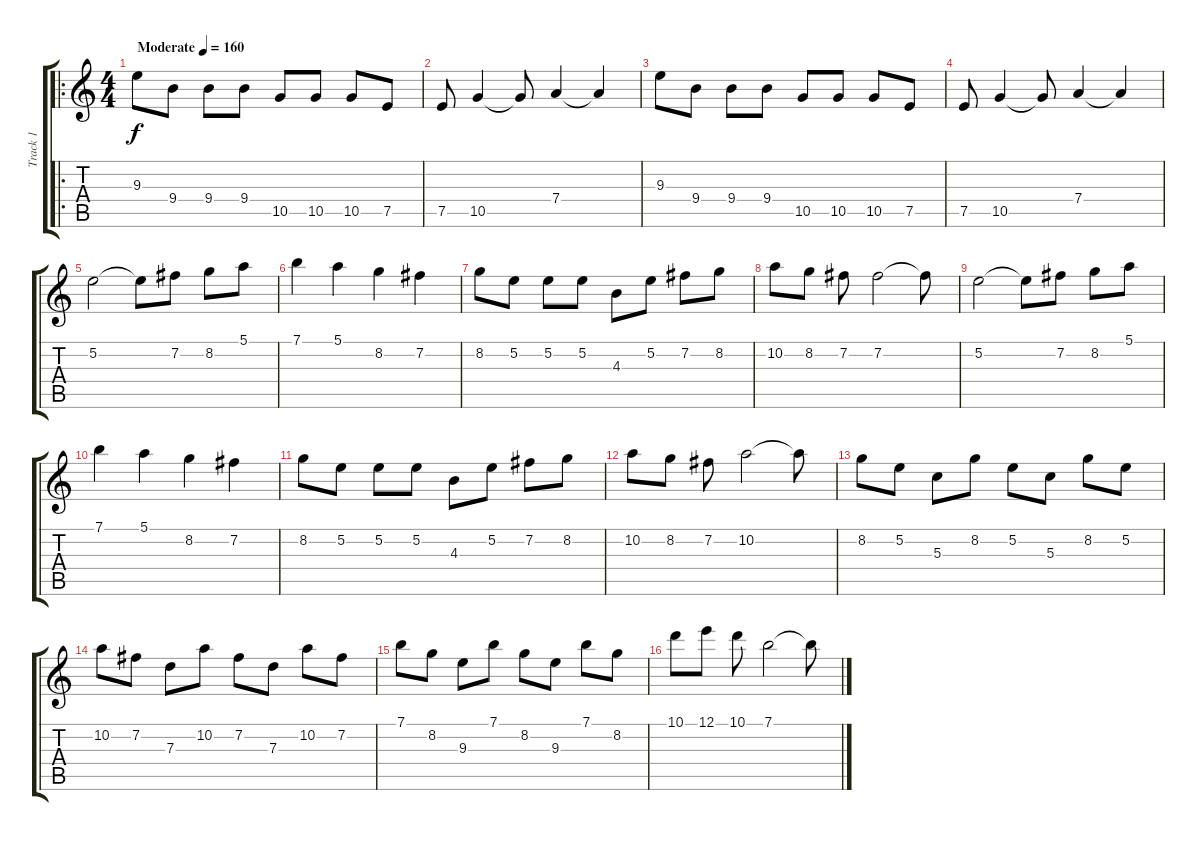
\track ("Track 1" "Track 1") {instrument overdrivenguitar}
\staff {score tabs}
\tuning (E4 B3 G3 D3 A2 E2) {hide}
\ro
\ts (4 4)
\tempo (160 "Moderate")
\clef g2
\ks c
9.3.8{dy f instrument overdrivenguitar} 9.4.8 9.4.8 9.4.8 10.5.8 10.5.8 10.5.8 7.5.8 |
7.5.8 10.5.4 10.5{t}.8 7.4.4 7.4{t}.4 |
9.3.8 9.4.8 9.4.8 9.4.8 10.5.8 10.5.8 10.5.8 7.5.8 |
7.5.8 10.5.4 10.5{t}.8 7.4.4 7.4{t}.4 |
5.2.2 5.2{t}.8 7.2.8 8.2.8 5.1.8 |
7.1.4 5.1.4 8.2.4 7.2.4 |
8.2.8 5.2.8 5.2.8 5.2.8 4.3.8 5.2.8 7.2.8 8.2.8 |
10.2.8 8.2.8 7.2.8 7.2.2 7.2{t}.8 |
5.2.2 5.2{t}.8 7.2.8 8.2.8 5.1.8 |
7.1.4 5.1.4 8.2.4 7.2.4 |
8.2.8 5.2.8 5.2.8 5.2.8 4.3.8 5.2.8 7.2.8 8.2.8 |
10.2.8 8.2.8 7.2.8 10.2.2 10.2{t}.8 |
8.2.8 5.2.8 5.3.8 8.2.8 5.2.8 5.3.8 8.2.8 5.2.8 |
10.2.8 7.2.8 7.3.8 10.2.8 7.2.8 7.3.8 10.2.8 7.2.8 |
7.1.8 8.2.8 9.3.8 7.1.8 8.2.8 9.3.8 7.1.8 8.2.8 |
10.1.8 12.1.8 10.1.8 7.1.2 7.1{t}.8
